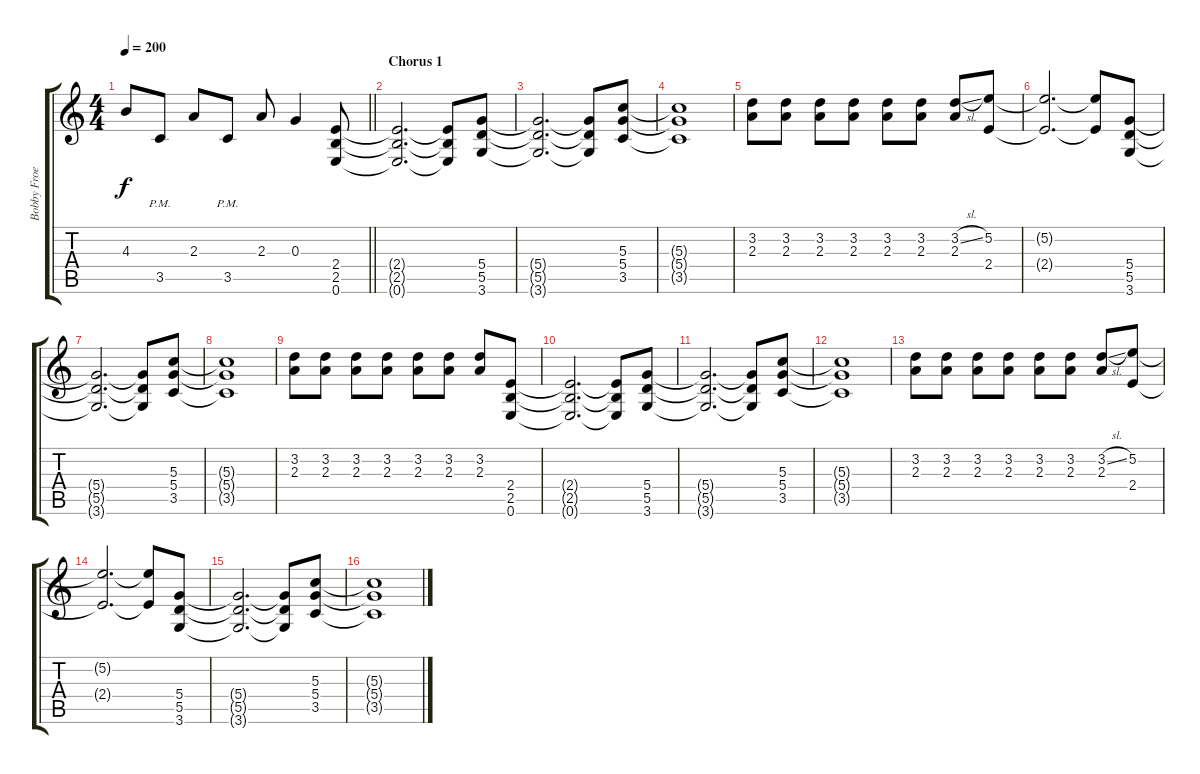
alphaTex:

\track ("Bobby Froese" "Bobby Froe") {instrument distortionguitar}
\staff {score tabs}
\tuning (E4 B3 G3 D3 A2 E2) {hide}
\ts (4 4)
\tempo 200
\clef g2
\barLineRight lightlight
\ks c
4.3.8{dy f} 3.5{pm}.8 2.3.8 3.5{pm}.8 2.3.8 0.3.4 (2.4 2.5 0.6).8 |
\section ("" "Chorus 1")
(2.4{t} 2.5{t} 0.6{t}).2{d} (2.4{t} 2.5{t} 0.6{t}).8 (5.4 5.5 3.6).8 |
(5.4{t} 5.5{t} 3.6{t}).2{d} (5.4{t} 5.5{t} 3.6{t}).8 (5.3 5.4 3.5).8 |
(5.3{t} 5.4{t} 3.5{t}).1 |
(3.2 2.3).8 (3.2 2.3).8 (3.2 2.3).8 (3.2 2.3).8 (3.2 2.3).8 (3.2 2.3).8 (3.2{sl} 2.3).8 (5.2 2.4).8 |
(5.2{t} 2.4{t}).2{d} (5.2{t} 2.4{t}).8 (5.4 5.5 3.6).8 |
(5.4{t} 5.5{t} 3.6{t}).2{d} (5.4{t} 5.5{t} 3.6{t}).8 (5.3 5.4 3.5).8 |
(5.3{t} 5.4{t} 3.5{t}).1 |
(3.2 2.3).8 (3.2 2.3).8 (3.2 2.3).8 (3.2 2.3).8 (3.2 2.3).8 (3.2 2.3).8 (3.2 2.3).8 (2.4 2.5 0.6).8 |
(2.4{t} 2.5{t} 0.6{t}).2{d} (2.4{t} 2.5{t} 0.6{t}).8 (5.4 5.5 3.6).8 |
(5.4{t} 5.5{t} 3.6{t}).2{d} (5.4{t} 5.5{t} 3.6{t}).8 (5.3 5.4 3.5).8 |
(5.3{t} 5.4{t} 3.5{t}).1 |
(3.2 2.3).8 (3.2 2.3).8 (3.2 2.3).8 (3.2 2.3).8 (3.2 2.3).8 (3.2 2.3).8 (3.2{sl} 2.3).8 (5.2 2.4).8 |
(5.2{t} 2.4{t}).2{d} (5.2{t} 2.4{t}).8 (5.4 5.5 3.6).8 |
(5.4{t} 5.5{t} 3.6{t}).2{d} (5.4{t} 5.5{t} 3.6{t}).8 (5.3 5.4 3.5).8 |
(5.3{t} 5.4{t} 3.5{t}).1
